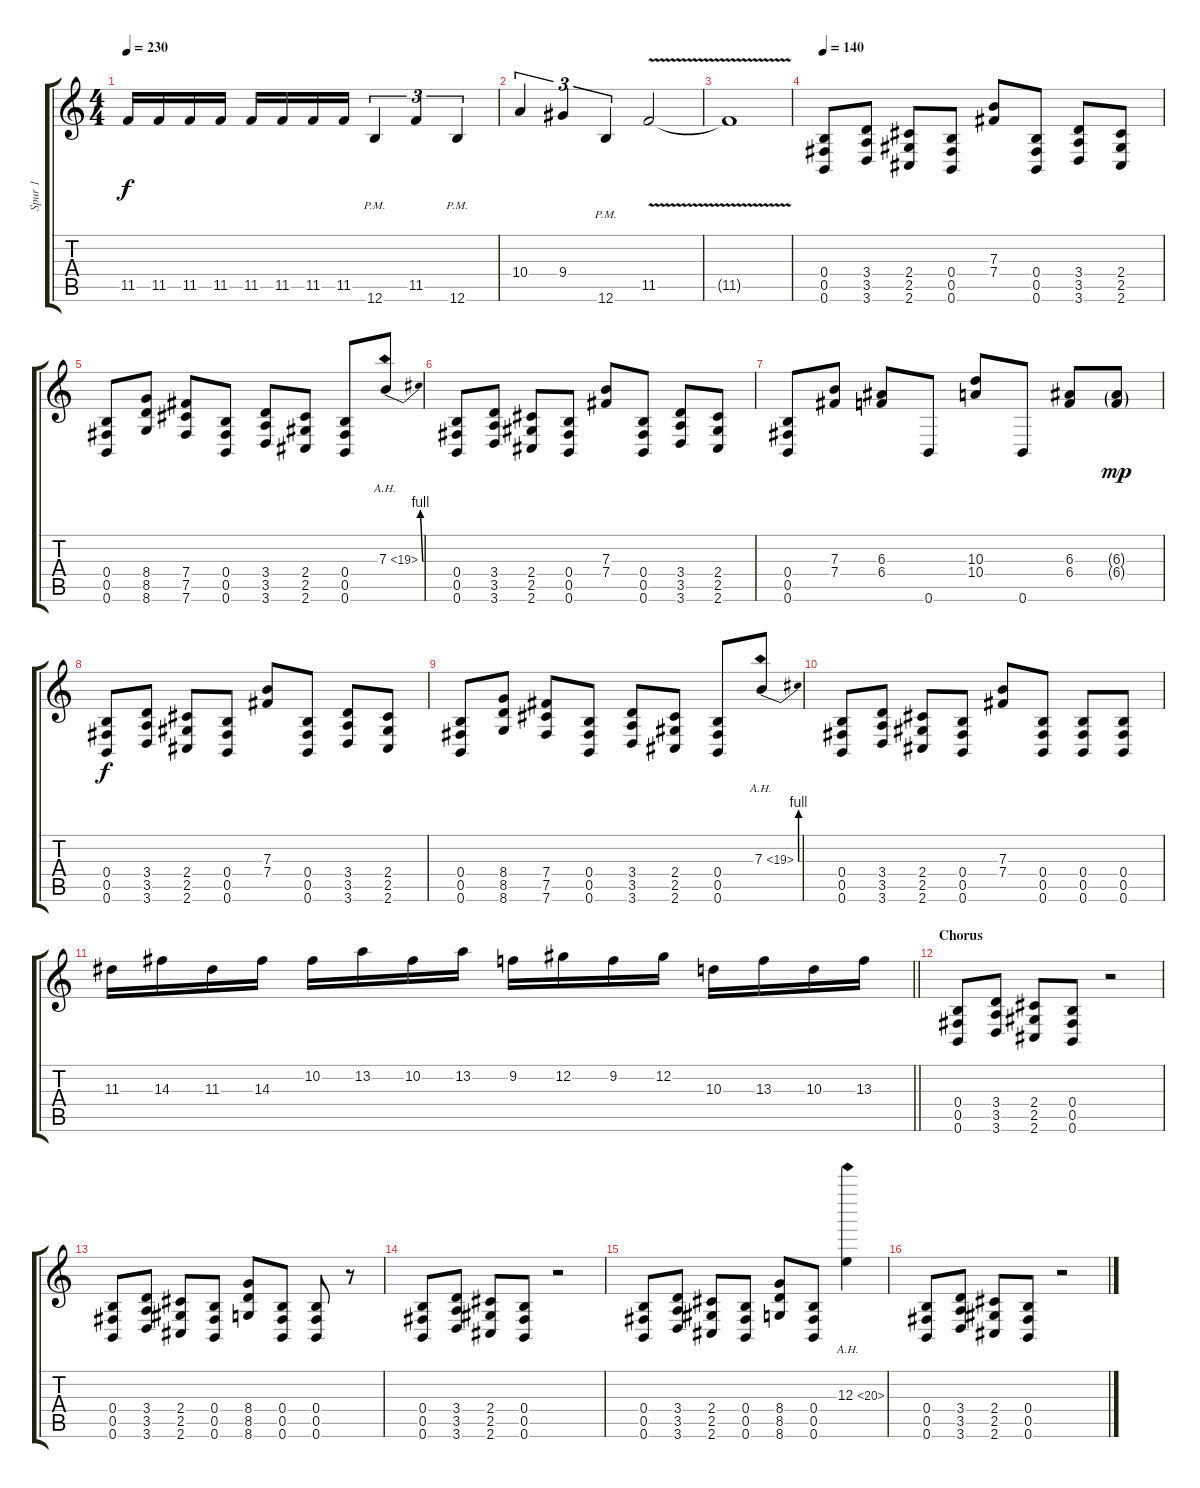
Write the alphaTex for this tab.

\track ("Spur 1" "Spur 1") {instrument distortionguitar}
\staff {score tabs}
\tuning (Db4 Ab3 E3 B2 Gb2 B1) {hide}
\ts (4 4)
\tempo 230
\clef g2
\ks c
11.5.16{dy f} 11.5.16 11.5.16 11.5.16 11.5.16 11.5.16 11.5.16 11.5.16 12.6{pm}.4{tu (3 2)} 11.5.4{tu (3 2)} 12.6{pm}.4{tu (3 2)} |
10.4.4{tu (3 2)} 9.4.4{tu (3 2)} 12.6{pm}.4{tu (3 2)} 11.5{v}.2 |
11.5{t}.1 |
\tempo 140
(0.4 0.5 0.6).8 (3.4 3.5 3.6).8 (2.4 2.5 2.6).8 (0.4 0.5 0.6).8 (7.3 7.4).8 (0.4 0.5 0.6).8 (3.4 3.5 3.6).8 (2.4 2.5 2.6).8 |
(0.4 0.5 0.6).8 (8.4 8.5 8.6).8 (7.4 7.5 7.6).8 (0.4 0.5 0.6).8 (3.4 3.5 3.6).8 (2.4 2.5 2.6).8 (0.4 0.5 0.6).8 7.3{be (bend 0 0 60 4) ah 12}.8 |
(0.4 0.5 0.6).8 (3.4 3.5 3.6).8 (2.4 2.5 2.6).8 (0.4 0.5 0.6).8 (7.3 7.4).8 (0.4 0.5 0.6).8 (3.4 3.5 3.6).8 (2.4 2.5 2.6).8 |
(0.4 0.5 0.6).8 (7.3 7.4).8 (6.3 6.4).8 0.6.8 (10.3 10.4).8 0.6.8 (6.3 6.4).8 (6.3{g} 6.4{g}).8{dy mp} |
(0.4 0.5 0.6).8{dy f} (3.4 3.5 3.6).8 (2.4 2.5 2.6).8 (0.4 0.5 0.6).8 (7.3 7.4).8 (0.4 0.5 0.6).8 (3.4 3.5 3.6).8 (2.4 2.5 2.6).8 |
(0.4 0.5 0.6).8 (8.4 8.5 8.6).8 (7.4 7.5 7.6).8 (0.4 0.5 0.6).8 (3.4 3.5 3.6).8 (2.4 2.5 2.6).8 (0.4 0.5 0.6).8 7.3{be (bend 0 0 60 4) ah 12}.8 |
(0.4 0.5 0.6).8 (3.4 3.5 3.6).8 (2.4 2.5 2.6).8 (0.4 0.5 0.6).8 (7.3 7.4).8 (0.4 0.5 0.6).8 (0.4 0.5 0.6).8 (0.4 0.5 0.6).8 |
\barLineRight lightlight
11.3.16 14.3.16 11.3.16 14.3.16 10.2.16 13.2.16 10.2.16 13.2.16 9.2.16 12.2.16 9.2.16 12.2.16 10.3.16 13.3.16 10.3.16 13.3.16 |
\section ("" "Chorus")
(0.4 0.5 0.6).8 (3.4 3.5 3.6).8 (2.4 2.5 2.6).8 (0.4 0.5 0.6).8 r.2 |
(0.4 0.5 0.6).8 (3.4 3.5 3.6).8 (2.4 2.5 2.6).8 (0.4 0.5 0.6).8 (8.4 8.5 8.6).8 (0.4 0.5 0.6).8 (0.4 0.5 0.6).8 r.8 |
(0.4 0.5 0.6).8 (3.4 3.5 3.6).8 (2.4 2.5 2.6).8 (0.4 0.5 0.6).8 r.2 |
(0.4 0.5 0.6).8 (3.4 3.5 3.6).8 (2.4 2.5 2.6).8 (0.4 0.5 0.6).8 (8.4 8.5 8.6).8 (0.4 0.5 0.6).8 12.3{ah 8}.4 |
(0.4 0.5 0.6).8 (3.4 3.5 3.6).8 (2.4 2.5 2.6).8 (0.4 0.5 0.6).8 r.2
